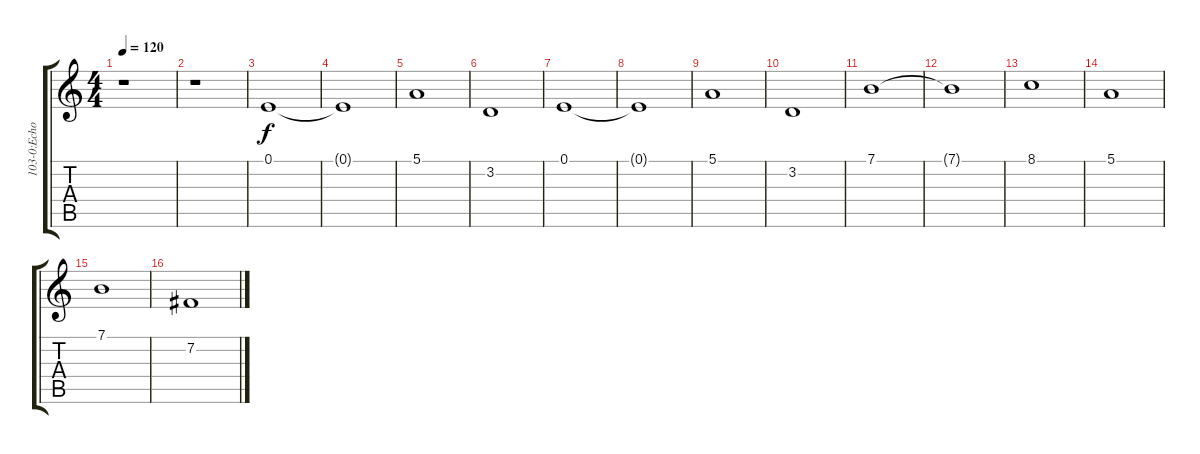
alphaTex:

\track ("103-0:Echo Drops" "103-0:Echo") {instrument fx7echoes}
\staff {score tabs}
\tuning (E4 B3 G3 D3 A2 E2) {hide}
\ts (4 4)
\tempo 120
\clef g2
\ks c
r.1{dy f} |
r.1 |
0.1.1 |
0.1{t}.1 |
5.1.1 |
3.2.1 |
0.1.1 |
0.1{t}.1 |
5.1.1 |
3.2.1 |
7.1.1 |
7.1{t}.1 |
8.1.1 |
5.1.1 |
7.1.1 |
7.2.1
